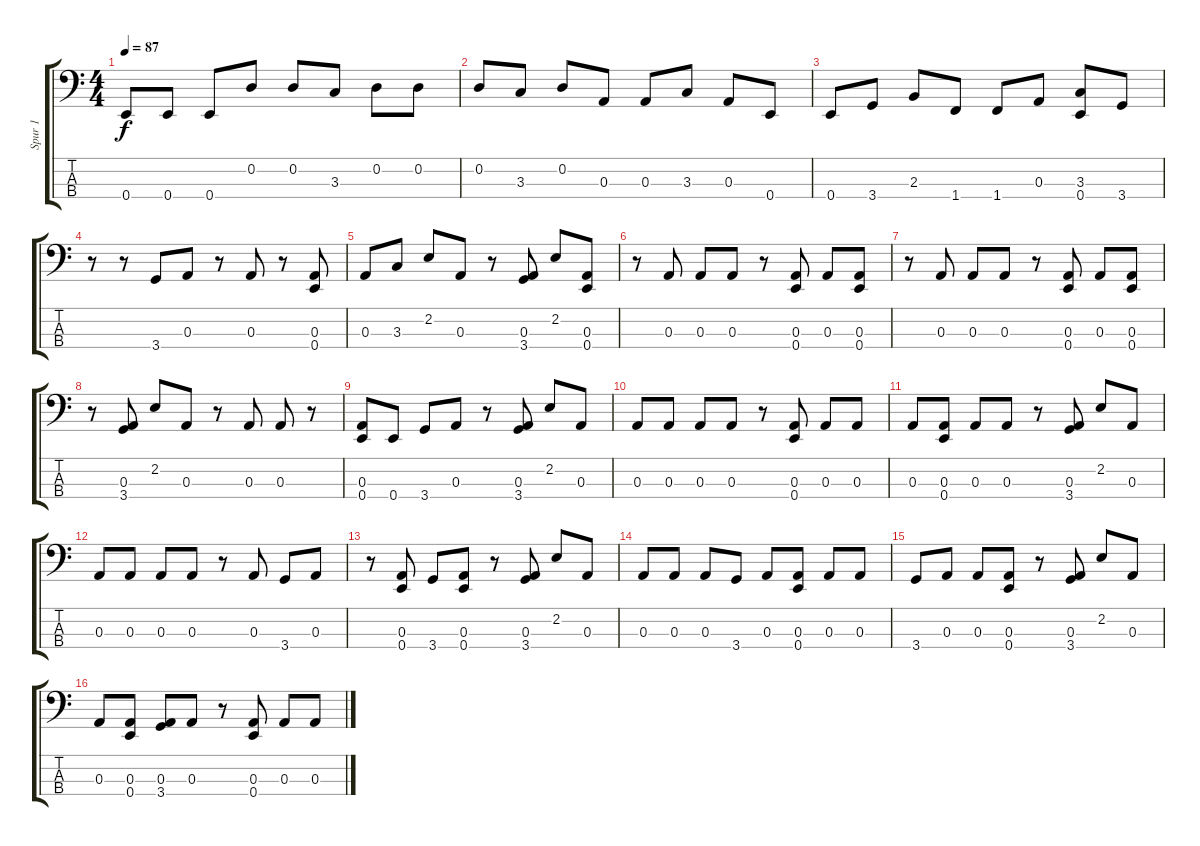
\track ("Spur 1" "Spur 1") {instrument electricbasspick}
\staff {score tabs}
\tuning (G2 D2 A1 E1) {hide}
\ts (4 4)
\tempo 87
\clef f4
\ks c
0.4.8{dy f} 0.4.8 0.4.8 0.2.8 0.2.8 3.3.8 0.2.8 0.2.8 |
0.2.8 3.3.8 0.2.8 0.3.8 0.3.8 3.3.8 0.3.8 0.4.8 |
0.4.8 3.4.8 2.3.8 1.4.8 1.4.8 0.3.8 (3.3 0.4).8 3.4.8 |
r.8 r.8 3.4.8 0.3.8 r.8 0.3.8 r.8 (0.3 0.4).8 |
0.3.8 3.3.8 2.2.8 0.3.8 r.8 (0.3 3.4).8 2.2.8 (0.3 0.4).8 |
r.8 0.3.8 0.3.8 0.3.8 r.8 (0.3 0.4).8 0.3.8 (0.3 0.4).8 |
r.8 0.3.8 0.3.8 0.3.8 r.8 (0.3 0.4).8 0.3.8 (0.3 0.4).8 |
r.8 (0.3 3.4).8 2.2.8 0.3.8 r.8 0.3.8 0.3.8 r.8 |
(0.3 0.4).8 0.4.8 3.4.8 0.3.8 r.8 (0.3 3.4).8 2.2.8 0.3.8 |
0.3.8 0.3.8 0.3.8 0.3.8 r.8 (0.3 0.4).8 0.3.8 0.3.8 |
0.3.8 (0.3 0.4).8 0.3.8 0.3.8 r.8 (0.3 3.4).8 2.2.8 0.3.8 |
0.3.8 0.3.8 0.3.8 0.3.8 r.8 0.3.8 3.4.8 0.3.8 |
r.8 (0.3 0.4).8 3.4.8 (0.3 0.4).8 r.8 (0.3 3.4).8 2.2.8 0.3.8 |
0.3.8 0.3.8 0.3.8 3.4.8 0.3.8 (0.3 0.4).8 0.3.8 0.3.8 |
3.4.8 0.3.8 0.3.8 (0.3 0.4).8 r.8 (0.3 3.4).8 2.2.8 0.3.8 |
0.3.8 (0.3 0.4).8 (0.3 3.4).8 0.3.8 r.8 (0.3 0.4).8 0.3.8 0.3.8
